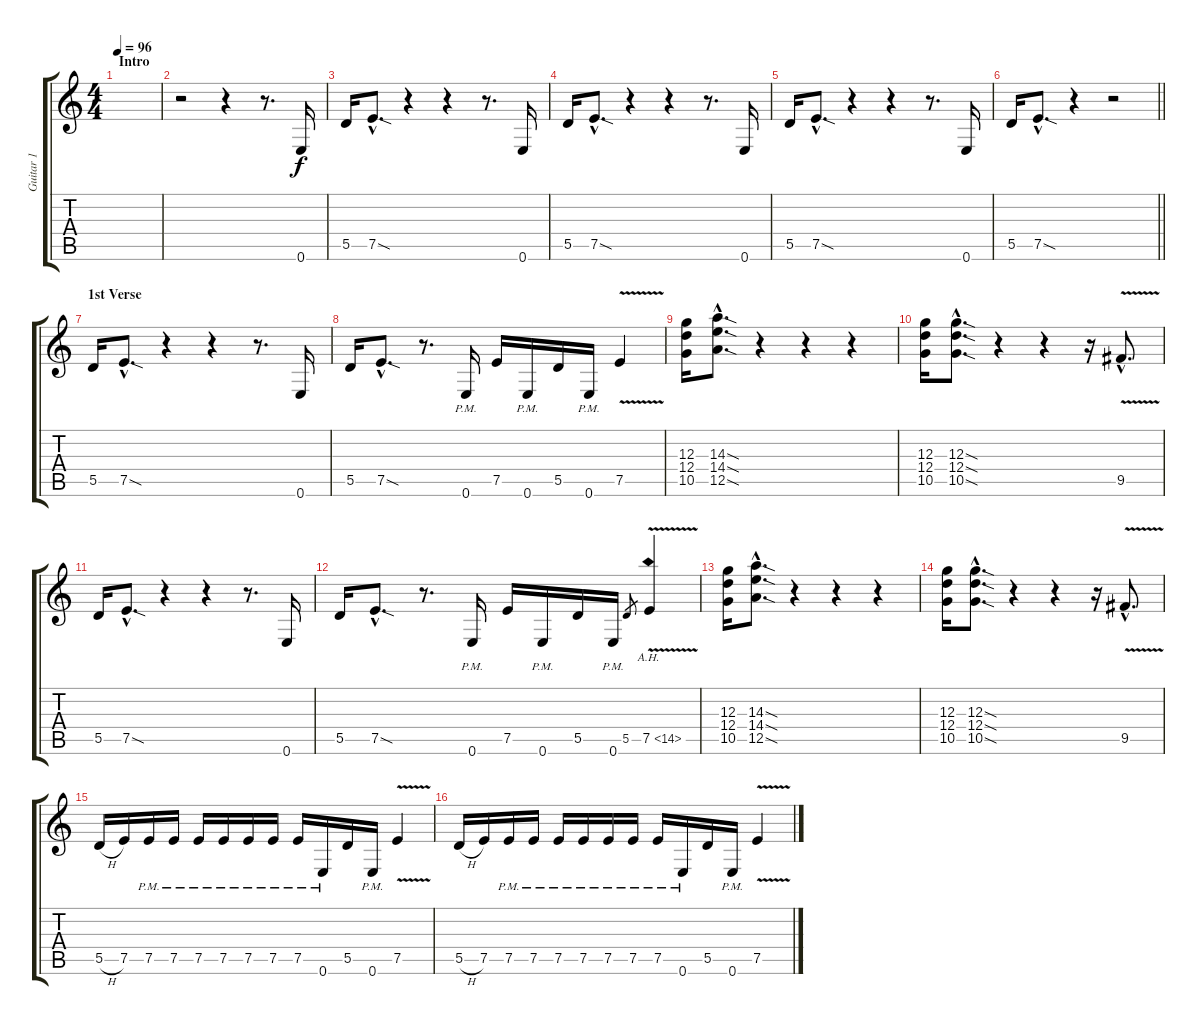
\track ("Guitar 1" "Guitar 1") {instrument overdrivenguitar}
\staff {score tabs}
\tuning (E4 B3 G3 D3 A2 E2) {hide}
\ts (4 4)
\section ("" "Intro")
\tempo 96
\clef g2
\ks c
|
r.2 r.4 r.8{d} 0.6.16 |
5.5.16 7.5{sod hac}.8{d} r.4 r.4 r.8{d} 0.6.16 |
5.5.16 7.5{sod hac}.8{d} r.4 r.4 r.8{d} 0.6.16 |
5.5.16 7.5{sod hac}.8{d} r.4 r.4 r.8{d} 0.6.16 |
\barLineRight lightlight
5.5.16 7.5{sod hac}.8{d} r.4 r.2 |
\section ("" "1st Verse")
5.5.16 7.5{sod hac}.8{d} r.4 r.4 r.8{d} 0.6.16 |
5.5.16 7.5{sod hac}.8{d} r.8{d} 0.6{pm}.16 7.5.16 0.6{pm}.16 5.5.16 0.6{pm}.16 7.5{v}.4 |
(12.3 12.4 10.5).16 (14.3{sod hac} 14.4{sod hac} 12.5{sod hac}).8{d} r.4 r.4 r.4 |
(12.3 12.4 10.5).16 (12.3{sod hac} 12.4{sod hac} 10.5{sod hac}).8{d} r.4 r.4 r.16 9.5{v hac}.8{d} |
5.5.16 7.5{sod hac}.8{d} r.4 r.4 r.8{d} 0.6.16 |
5.5.16 7.5{sod hac}.8{d} r.8{d} 0.6{pm}.16 7.5.16 0.6{pm}.16 5.5.16 0.6{pm}.16 5.5.8{gr} 7.5{ah 7 v}.4 |
(12.3 12.4 10.5).16 (14.3{sod hac} 14.4{sod hac} 12.5{sod hac}).8{d} r.4 r.4 r.4 |
(12.3 12.4 10.5).16 (12.3{sod hac} 12.4{sod hac} 10.5{sod hac}).8{d} r.4 r.4 r.16 9.5{v hac}.8{d} |
5.5{h}.16 7.5.16 7.5{pm}.16 7.5{pm}.16 7.5{pm}.16 7.5{pm}.16 7.5{pm}.16 7.5{pm}.16 7.5{pm}.16 0.6{pm}.16 5.5.16 0.6{pm}.16 7.5{v}.4 |
5.5{h}.16 7.5.16 7.5{pm}.16 7.5{pm}.16 7.5{pm}.16 7.5{pm}.16 7.5{pm}.16 7.5{pm}.16 7.5{pm}.16 0.6{pm}.16 5.5.16 0.6{pm}.16 7.5{v}.4
